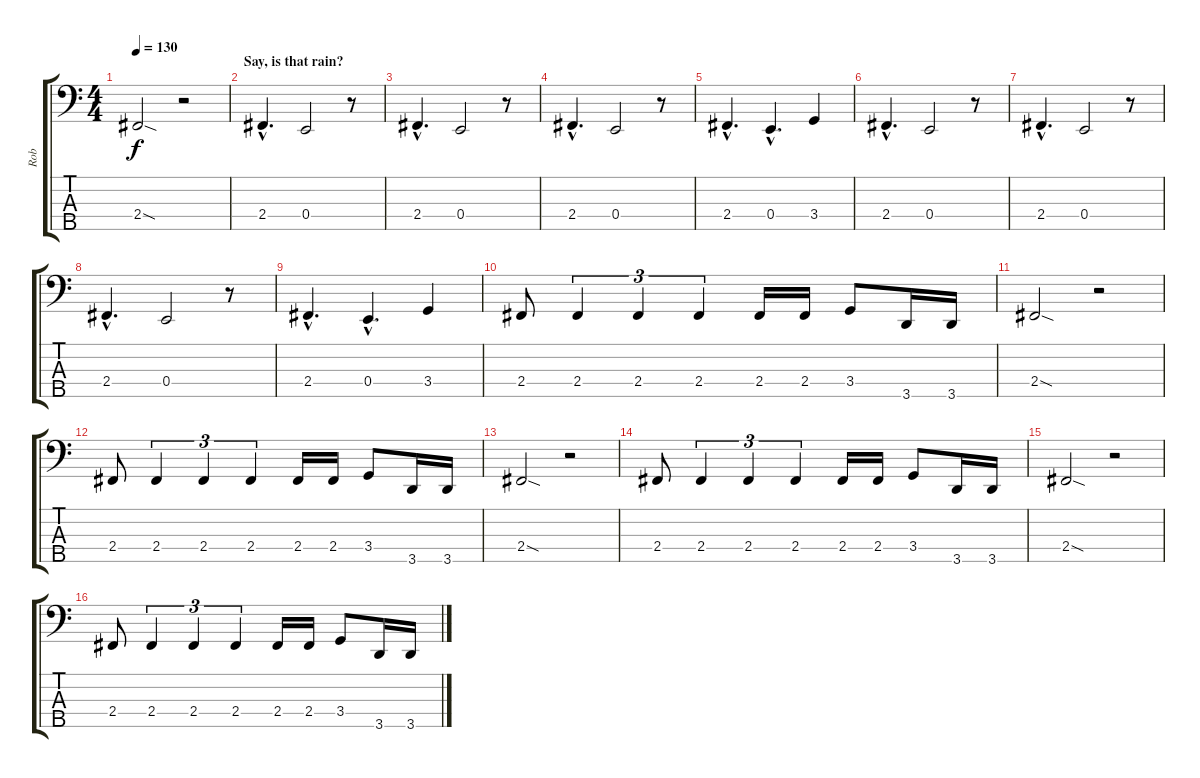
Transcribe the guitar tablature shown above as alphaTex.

\track ("Rob" "Rob") {instrument electricbassfinger}
\staff {score tabs}
\tuning (G2 D2 A1 E1 B0) {hide}
\ts (4 4)
\tempo 130
\clef f4
\ks c
2.4{sod}.2{dy f} r.2 |
\section ("" "Say, is that rain?")
2.4{hac}.4{d} 0.4.2 r.8 |
2.4{hac}.4{d} 0.4.2 r.8 |
2.4{hac}.4{d} 0.4.2 r.8 |
2.4{hac}.4{d} 0.4{hac}.4{d} 3.4.4 |
2.4{hac}.4{d} 0.4.2 r.8 |
2.4{hac}.4{d} 0.4.2 r.8 |
2.4{hac}.4{d} 0.4.2 r.8 |
2.4{hac}.4{d} 0.4{hac}.4{d} 3.4.4 |
\section ("" "")
2.4.8 2.4.4{tu (3 2)} 2.4.4{tu (3 2)} 2.4.4{tu (3 2)} 2.4.16 2.4.16 3.4.8 3.5.16 3.5.16 |
2.4{sod}.2 r.2 |
2.4.8 2.4.4{tu (3 2)} 2.4.4{tu (3 2)} 2.4.4{tu (3 2)} 2.4.16 2.4.16 3.4.8 3.5.16 3.5.16 |
2.4{sod}.2 r.2 |
2.4.8 2.4.4{tu (3 2)} 2.4.4{tu (3 2)} 2.4.4{tu (3 2)} 2.4.16 2.4.16 3.4.8 3.5.16 3.5.16 |
2.4{sod}.2 r.2 |
2.4.8 2.4.4{tu (3 2)} 2.4.4{tu (3 2)} 2.4.4{tu (3 2)} 2.4.16 2.4.16 3.4.8 3.5.16 3.5.16
